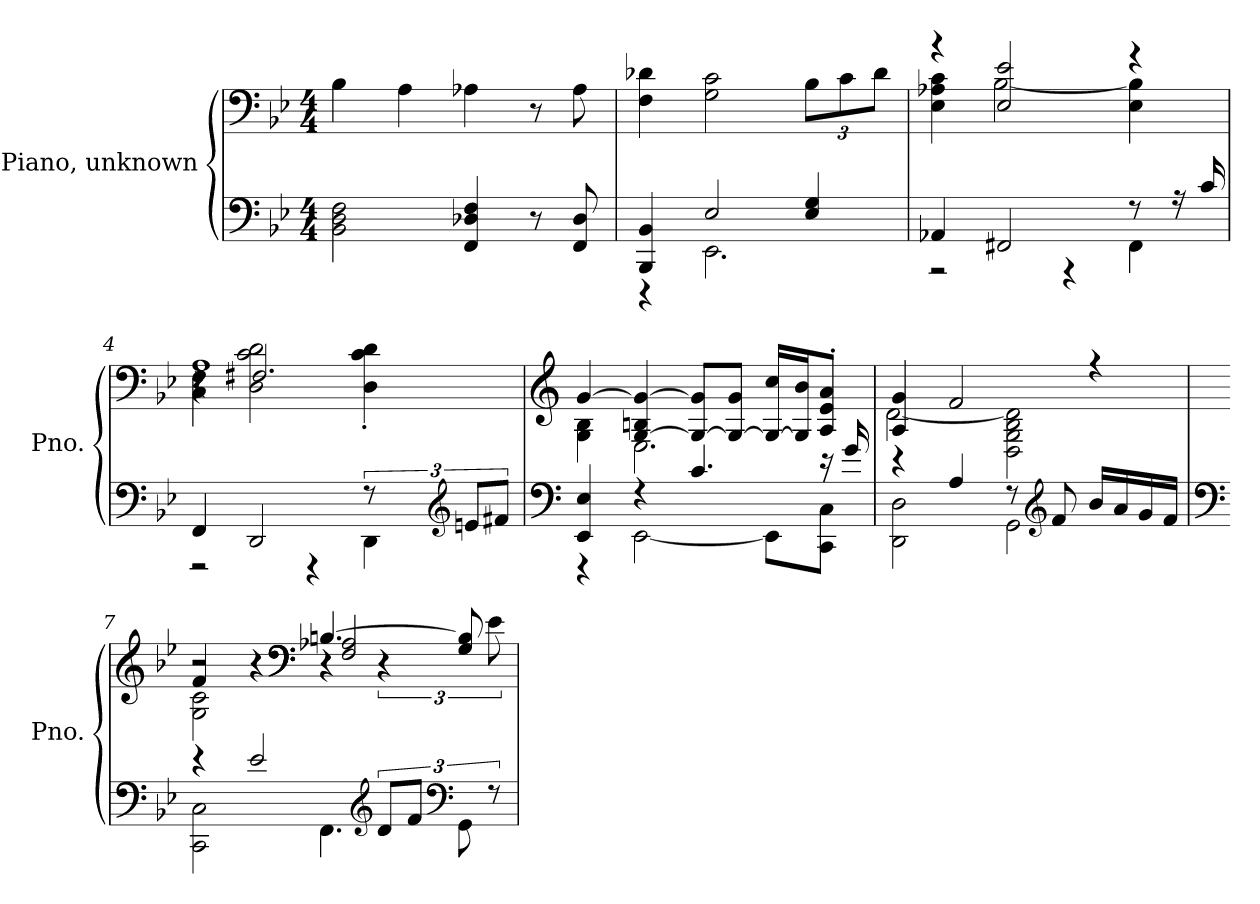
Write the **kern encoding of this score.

**kern	**kern
*part1	*part1
*staff2	*staff1
*I"Piano, unknown	*
*I'Pno.	*
*clefF4	*clefF4
*k[b-e-]	*k[b-e-]
*M4/4	*M4/4
*MM120	*MM120
=1	=1
2BB-\ 2D\ 2F\	4B-\
.	4A\
4FF/ 4D-X/ 4F/	4A-X\
8r	8r
8FF/ 8D-/	8A-\
=2	=2
*^	*
4BBB-/ 4BB-/	4r	4F\ 4d-X\
2E-/	2.EE-\	2G\ 2c\
*	*	*Xbrackettup
4E-/ 4G/	.	12B-\L
.	.	12c\
.	.	12d-\J
=3	=3	=3
*	*	*^
4AA-X/	2r	4r	4E-\ 4A-X\ 4c\
2FF#X/	.	2E-/ 2e-/	[2B-\
.	4r	.	.
8r	4FF#\	4r	4E-\ 4B-\]
16r	.	.	.
16c/	.	.	.
=4	=4	=4	=4
*	*	*	*^
4FF/	2r	1A	4C\ 4F\	4r
2DD/	.	.	2D\ 2c\ 2d\	2.F#X/
.	4r	.	.	.
12r	4DD\	.	4D\' 4c\' 4d\'	.
*clefG2	*	*	*	*
12en/L	.	.	.	.
12f#X/J	.	.	.	.
*	*	*v	*v	*v
!!LO:LB:g=z
=5	=5	=5
*clefF4	*	*clefG2
*	*	*^
4EE-/ 4E-/	4r	[4g/	4G\ 4B-\
4r	[2EE-\	[4G/ 4Bn/ 4g/_	2.E-\
4.c/	.	8G/_ 8g/]L	.
.	.	8G/_ 8g/J	.
.	8EE-\L]	16G/_ 16cc/LL	.
.	.	16G/] 16b-/J	.
16r	8CC\ 8C\J	8A/' 8e-/' 8a/'J	.
16g/	.	.	.
=6	=6	=6	=6
4r	2DD\ 2D\	4A/ 4g/	[2d\
4A/	.	2f/	.
8r	2GG\	.	2D\ 2G\ 2B-\ 2d\]
*clefG2	*	*	*
8f/	.	.	.
16b-/LL	.	4r	.
16a/	.	.	.
16g/	.	.	.
16f/JJ	.	.	.
*	*	*v	*v
=7	=7	=7
*clefF4	*	*
*	*	*^
*	*	*	*^
4r	2CC\ 2C\	4f/	2G\ 2c\	2r
2e-/	.	4r	.	.
*	*	*clefF4	*	*
.	4.FF\	[4.Bn/	4r	2F/ 2A-X/
*clefG2	*	*	*	*
*	*	*	*brackettup	*
12d/L	.	.	6r	.
12f/J	.	.	.	.
*clefF4	*	*	*	*
.	8GG\	8G/ 8B/]	.	.
12r	.	.	12e-\	.
*v	*v	*	*	*
*	*v	*v	*v
=	=
*-	*-
